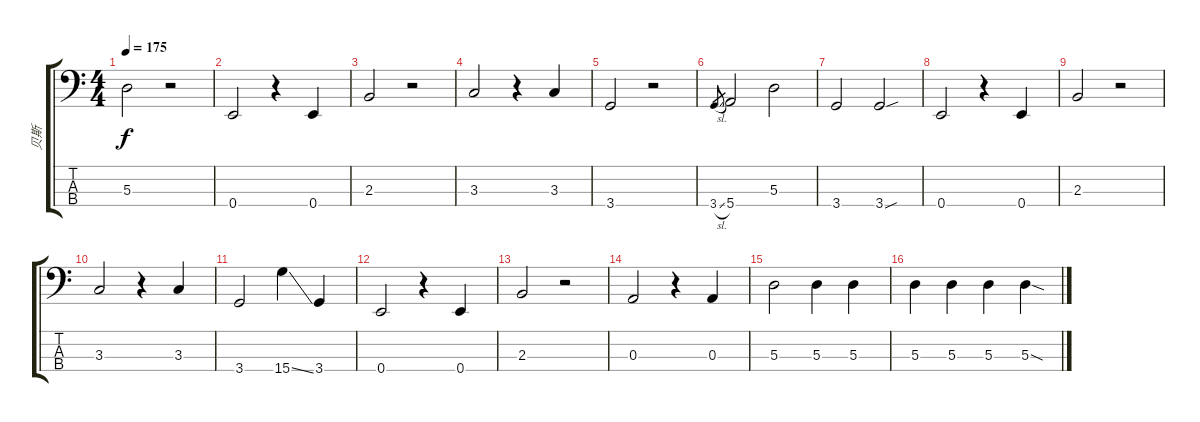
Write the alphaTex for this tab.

\track ("贝斯" "贝斯") {instrument electricbassfinger}
\staff {score tabs}
\tuning (G2 D2 A1 E1) {hide}
\ts (4 4)
\tempo 175
\clef f4
\ks c
5.3.2{dy f} r.2 |
0.4.2 r.4 0.4.4 |
2.3.2 r.2 |
3.3.2 r.4 3.3.4 |
3.4.2 r.2 |
3.4{sl}.8{gr} 5.4.2 5.3.2 |
3.4.2 3.4{sou}.2 |
0.4.2 r.4 0.4.4 |
2.3.2 r.2 |
3.3.2 r.4 3.3.4 |
3.4.2 15.4{ss}.4 3.4.4 |
0.4.2 r.4 0.4.4 |
2.3.2 r.2 |
0.3.2 r.4 0.3.4 |
5.3.2 5.3.4 5.3.4 |
5.3.4 5.3.4 5.3.4 5.3{sod}.4
